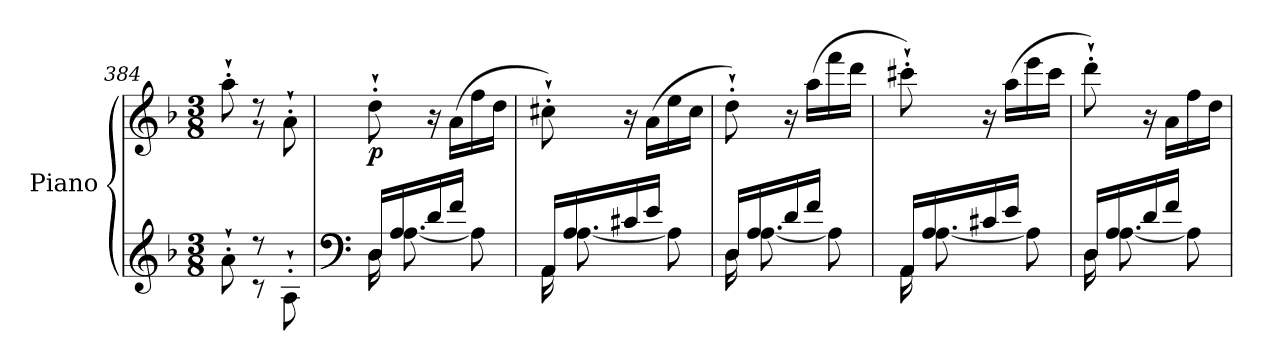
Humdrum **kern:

**kern	**kern	**dynam
*part1	*part1	*part1
*staff2	*staff1	*staff1/2
*I"Piano	*	*
*I'Pno	*	*
!!LO:LB:g=z
*clefG2	*clefG2	*
*k[b-]	*k[b-]	*
*M3/8	*M3/8	*
=384	=384	=384
*^	*^	*
8ryy	8a'`\	8ryy	8aa'`\	.
8r	8r	8r	8r	.
8ryy	8A'`\	8ryy	8a'`\	.
*	*	*v	*v	*
=385	=385	=385	=385
*clefF4	*	*	*
*	*	*^	*
!	!	!	!	!LO:DY:b
*	*	*v	*v	*
16D/LL	16D\	8dd'`\	p
16A/	[8.A\	.	.
16d/	.	16r	.
16f/JJ	.	(>16a\LL	.
8ryy	8A\]	16ff\	.
.	.	16dd\JJ	.
=386	=386	=386	=386
16AA/LL	16AA\	8cc#X'`\)	.
16A/	[8.A\	.	.
16c#X/	.	16r	.
16e/JJ	.	(>16a\LL	.
8ryy	8A\]	16ee\	.
.	.	16cc#\JJ	.
=387	=387	=387	=387
16D/LL	16D\	8dd'`\)	.
16A/	[8.A\	.	.
16d/	.	16r	.
16f/JJ	.	(>16aa\LL	.
8ryy	8A\]	16fff\	.
.	.	16ddd\JJ	.
=388	=388	=388	=388
16AA/LL	16AA\	8ccc#X'`\)	.
16A/	[8.A\	.	.
16c#X/	.	16r	.
16e/JJ	.	(>16aa\LL	.
8ryy	8A\]	16eee\	.
.	.	16ccc#\JJ	.
!!LO:LB:g=z
=389	=389	=389	=389
16D/LL	16D\	8ddd'`\)	.
16A/	[8.A\	.	.
16d/	.	16r	.
16f/JJ	.	16a\LL	.
8ryy	8A\]	16ff\	.
.	.	16dd\JJ	.
*v	*v	*	*
=	=	=
*-	*-	*-
